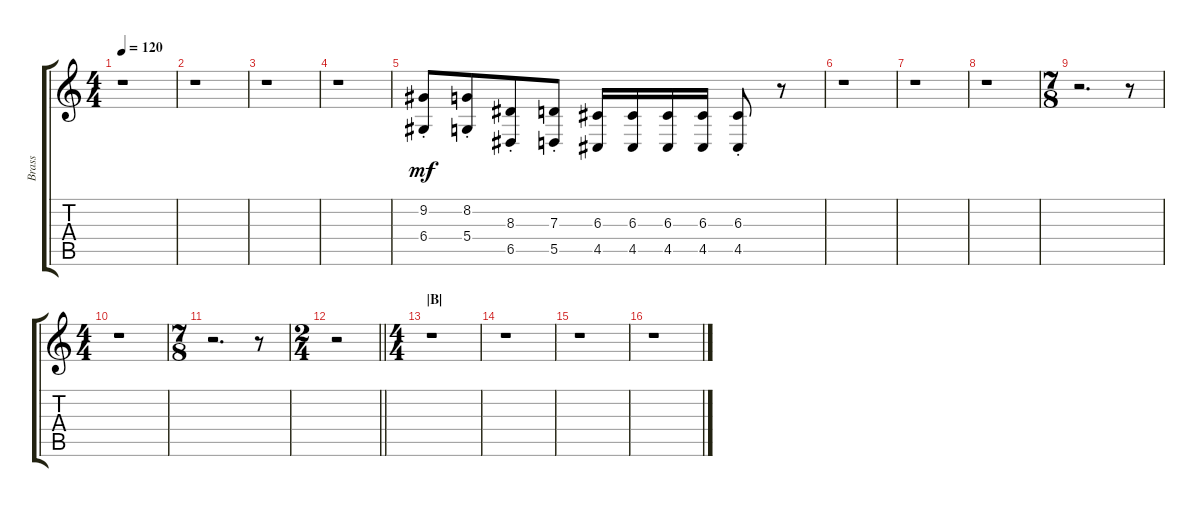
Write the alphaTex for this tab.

\track ("Brass" "Brass") {instrument brasssection}
\staff {score tabs}
\tuning (E4 B3 G3 D3 A2 E2) {hide}
\ts (4 4)
\tempo 120
\clef g2
\ks c
r.1{dy mf} |
r.1 |
r.1 |
r.1 |
(9.2{st} 6.4{st}).8 (8.2{st} 5.4{st}).8{beam merge} (8.3{st} 6.5{st}).8 (7.3{st} 5.5{st}).8 (6.3 4.5).16 (6.3 4.5).16 (6.3 4.5).16 (6.3 4.5).16 (6.3{st} 4.5{st}).8 r.8 |
r.1 |
r.1 |
r.1 |
\ts (7 8)
r.2{d} r.8 |
\ts (4 4)
r.1 |
\ts (7 8)
r.2{d} r.8 |
\ts (2 4)
\barLineRight lightlight
r.2 |
\ts (4 4)
\section ("" "|B|")
r.1 |
r.1 |
r.1 |
r.1
